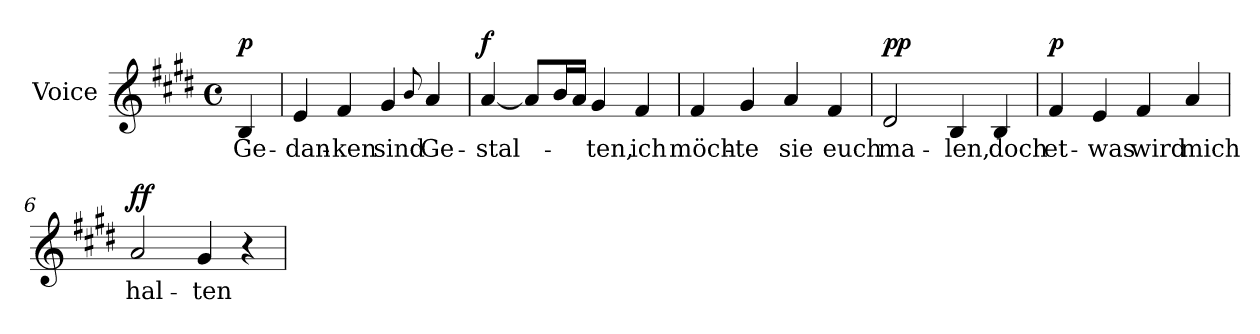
**kern	**text	**dynam
*part1	*part1	*part1
*staff1	*staff1	*staff1
*I"Voice	*	*
*I'Vo.	*	*
*clefG2	*	*
*k[f#c#g#d#]	*	*
*M4/4	*	*
*met(c)	*	*
=	=	=
!	!	!LO:DY:a
4B/	Ge-	p
=1	=1	=1
4e/	-dan-	.
4f#/	-ken	.
4g#/	sind	.
8qqb/	.	.
4a/	Ge-	.
=2	=2	=2
!	!	!LO:DY:a
[4a/	-stal-	f
8a/L]	.	.
16b/L	.	.
16a/JJ	.	.
4g#/	-ten,	.
4f#/	ich	.
=3	=3	=3
4f#/	möch-	.
4g#/	-te	.
4a/	sie	.
4f#/	euch	.
!!LO:LB:g=z
=4	=4	=4
!	!	!LO:DY:a
2d#/	ma-	pp
4B/	-len,	.
4B/	doch	.
=5	=5	=5
!	!	!LO:DY:a
4f#/	et-	p
4e/	-was	.
4f#/	wird	.
4a/	mich	.
=6	=6	=6
!	!	!LO:DY:a
2a/	hal-	ff
4g#/	-ten	.
4r	.	.
=	=	=
*-	*-	*-
